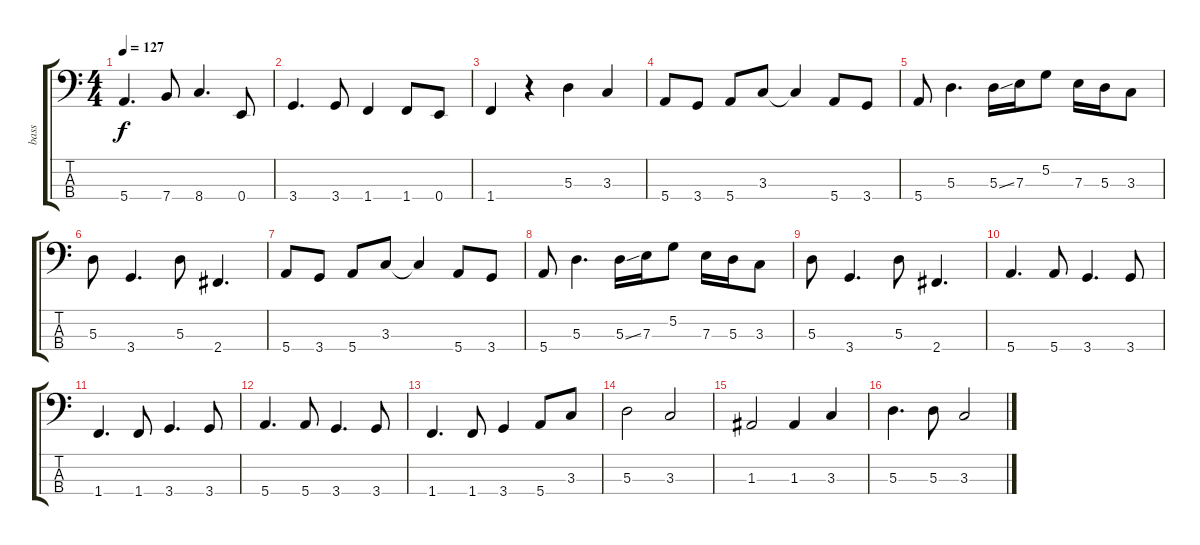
\track ("bass" "bass") {instrument electricbasspick}
\staff {score tabs}
\tuning (G2 D2 A1 E1) {hide}
\ts (4 4)
\tempo 127
\clef f4
\ks c
5.4.4{d dy f} 7.4.8 8.4.4{d} 0.4.8 |
3.4.4{d} 3.4.8 1.4.4 1.4.8 0.4.8 |
1.4.4 r.4 5.3.4 3.3.4 |
5.4.8 3.4.8 5.4.8 3.3.8 3.3{t}.4 5.4.8 3.4.8 |
5.4.8 5.3.4{d} 5.3{ss}.16 7.3.16 5.2.8 7.3.16 5.3.16 3.3.8 |
5.3.8 3.4.4{d} 5.3.8 2.4.4{d} |
5.4.8 3.4.8 5.4.8 3.3.8 3.3{t}.4 5.4.8 3.4.8 |
5.4.8 5.3.4{d} 5.3{ss}.16 7.3.16 5.2.8 7.3.16 5.3.16 3.3.8 |
5.3.8 3.4.4{d} 5.3.8 2.4.4{d} |
5.4.4{d} 5.4.8 3.4.4{d} 3.4.8 |
1.4.4{d} 1.4.8 3.4.4{d} 3.4.8 |
5.4.4{d} 5.4.8 3.4.4{d} 3.4.8 |
1.4.4{d} 1.4.8 3.4.4 5.4.8 3.3.8 |
5.3.2 3.3.2 |
1.3.2 1.3.4 3.3.4 |
5.3.4{d} 5.3.8 3.3.2
